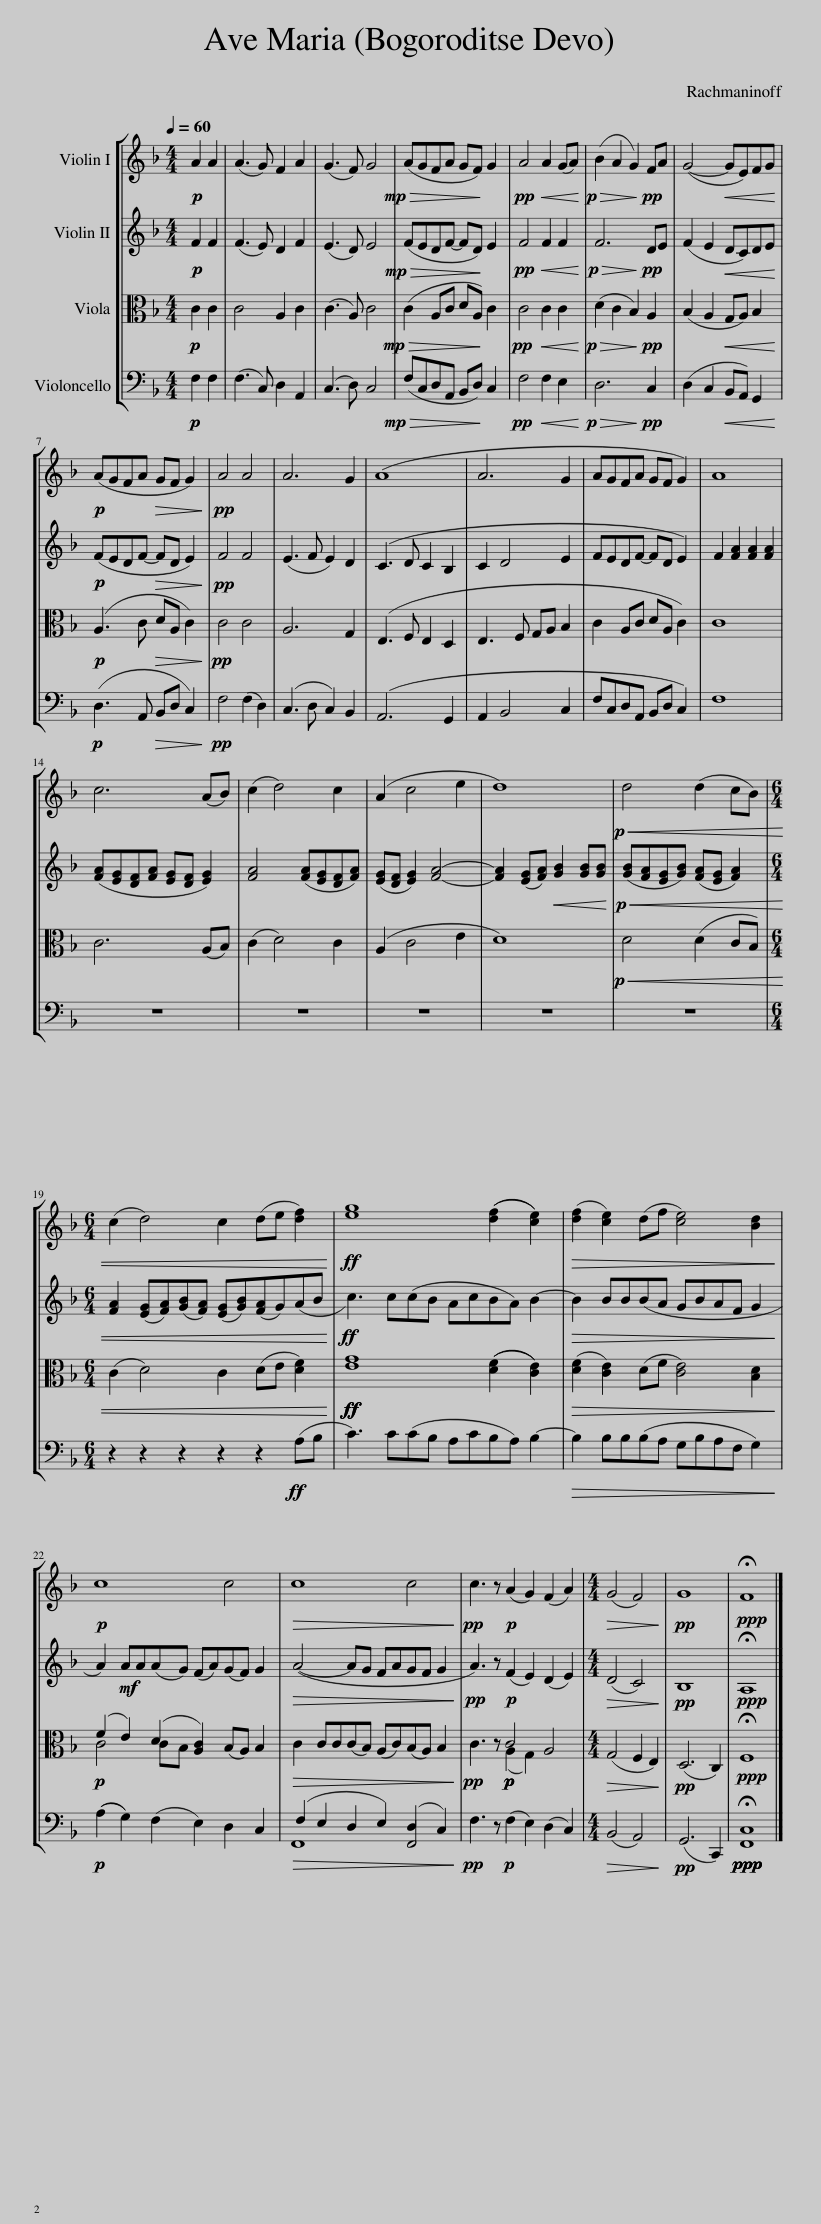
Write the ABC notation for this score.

X:1
%%score [ 1 2 ( 3 4 ) ( 5 6 ) ]
L:1/8
Q:1/4=60
M:4/4
I:linebreak $
K:F
V:1 treble
V:2 treble
V:3 alto
V:4 alto
V:5 bass
V:6 bass
V:1
!p! A2 A2 | (A3 G) F2 A2 | (G3 F) G4 |!mp!!>(! (AGFA GF)!>)! G2 |!pp! A4!<(! A2 (GA)!<)! | %5
!p!!>(! (B2 A2 G2)!>)!!pp! FA | (G4-!<(! GE)FG!<)! |$!p! (AGFA!>(! GF G2)!>)! |!pp! A4 A4 | A6 G2 | %10
 (A8 | A6 G2 | AGFA GF G2) | A8 |$ c6 (AB) | %15
 (c2 d4) c2 | (A2 c4 e2 | d8) |!p!!<(! d4 (d2 cB) |$[M:6/4] (c2 d4) c2 (de [df]2)!<)! | %20
!ff! [eg]8 (([df]2 [ce]2)) |!>(! ([df]2 [ce]2) (df [ce]4) [Bd]2!>)! |$!p! c8 c4 |!>(! c8 c4!>)! |!pp! c3 z!p! (A2 G2) (F2 A2) | %25
[M:4/4]!>(! (G4 F4)!>)! |!pp! G8 |!ppp! !fermata!F8 |] %28
V:2
!p! F2 F2 | (F3 E) D2 F2 | (E3 D) E4 |!mp!!>(! (FEDF- FD)!>)! E2 |!pp! F4!<(! F2 F2!<)! | %5
!p!!>(! F6!>)!!pp! DE | (F2 E2!<(! DC)DE!<)! |$!p! (FEDF-!>(! FD E2)!>)! |!pp! F4 F4 | (E3 F E2) D2 | %10
 (C3 D C2 B,2 | C2 D4 E2 | FEDF- FD E2) | F2 [FA]2 [FA]2 [FA]2 |$ ([FA][EG][DF][FA] [EG][DF] [EG]2) | %15
 [FA]4 ([FA][EG][DF][FA]) | ([EG][DF] [EG]2) [FA]4- | [FA]2 ([EG][FA])!<(! [GB]2 [GB][GB]!<)! |!p!!<(! ([GB][FA][EG][GB]) ([FA][EG] [FA]2) |$[M:6/4] [FA]2 ([EG][FA])([GB][FA]) ([EG][GB])([FA]G)(AB!<)! | %20
!ff! c3) c(cB AcBA) B2- |!>(! B2 BB(BA GBAF G2!>)! |$ A2)!mf! AA(AG) (FA)(GF) G2 |!>(! (A4- AG FAGF G2!>)! |!pp! A3) z!p! (F2 E2) (D2 E2) | %25
[M:4/4]!>(! (D4 C4)!>)! |!pp! B,8 |!ppp! !fermata!A,8 |] %28
V:3
!p! C2 C2 | C4 A,2 C2 | (C3 A,) C4 |!mp!!>(! (C2 A,C DA,)!>)! C2 |!pp! C4!<(! C2 C2!<)! | %5
!p!!>(! (D2 C2 B,2)!>)!!pp! A,2 | (B,2 A,2!<(! G,A,) B,2!<)! |$!p! (A,3 C!>(! DA, C2)!>)! |!pp! C4 C4 | A,6 G,2 | %10
 (E,3 F, E,2 D,2 | E,3 F, G,A, B,2 | C2 A,C DA, C2) | C8 |$ C6 (A,B,) | %15
 (C2 D4) C2 | (A,2 C4 E2 | D8) |!p!!<(! D4 (D2 CB,) |$[M:6/4] (C2 D4) C2 (DE [DF]2)!<)! | %20
!ff!!ff! [EG]8 (([DF]2 [CE]2)) |!>(! ([DF]2 [CE]2) (DF [CE]4) [B,D]2!>)! |$!p! C4 CB, x2 (B,A,) B,2 |!>(! C2 CC(CB,) (A,C)(B,A,) B,2!>)! |!pp! C3 z!p!!p! (A,2 G,2) A,4 | %25
[M:4/4]!>(! (G,4 F,2 E,2)!>)! |!pp! (D,6 C,2) |!ppp! !fermata!F,8 |] %28
V:4
 x4 | x8 | x8 | x8 | x8 | %5
 x8 | x8 |$ x8 | x8 | x8 | %10
 x8 | x8 | x8 | x8 |$ x8 | %15
 x8 | x8 | x8 | x8 |$[M:6/4] x12 | %20
 x12 | x12 |$ (F2 E2) (D2 [A,C]2) x4 | x12 | x4 C4 x4 | %25
[M:4/4] x8 | x8 | x8 |] %28
V:5
!p! F,2 F,2 | (F,3 C,) D,2 A,,2 | (C,3 D,) C,4 |!mp!!>(! (F,C,D,A,, B,,D,)!>)! C,2 |!pp! F,4!<(! F,2 E,2!<)! | %5
!p!!>(! D,6!>)!!pp! C,2 | (D,2 C,2!<(! B,,A,,) G,,2!<)! |$!p! (D,3 A,,!>(! B,,D, C,2)!>)! |!pp! F,4 (F,2 D,2) | (C,3 D, C,2) B,,2 | %10
 (A,,6 G,,2 | A,,2 B,,4 C,2 | F,C,D,A,, B,,D, C,2) | F,8 |$ z8 | %15
 z8 | z8 | z8 | z8 |$[M:6/4] z2 z2 z2 z2 z2!ff! (A,B, | %20
 C3) C(CB, A,CB,A,) B,2- |!>(! B,2 B,B,(B,A, G,B,A,F, G,2)!>)! |$!p! ((A,2 G,2)) (F,2 E,2) D,2 C,2 |!>(! F,,8 F,,4!>)! |!pp! F,3 z!p! (F,2 E,2) (D,2 C,2) | %25
[M:4/4]!>(! (B,,4 A,,4)!>)! |!pp! (G,,6 C,,2) |!ppp!!ppp! !fermata![F,,C,]8 |] %28
V:6
 x4 | x8 | x8 | x8 | x8 | %5
 x8 | x8 |$ x8 | x8 | x8 | %10
 x8 | x8 | x8 | x8 |$ x8 | %15
 x8 | x8 | x8 | x8 |$[M:6/4] x12 | %20
 x12 | x12 |$ x12 | (F,2 E,2 D,2 E,2) (D,2 C,2) | x12 | %25
[M:4/4] x8 | x8 | x8 |] %28
